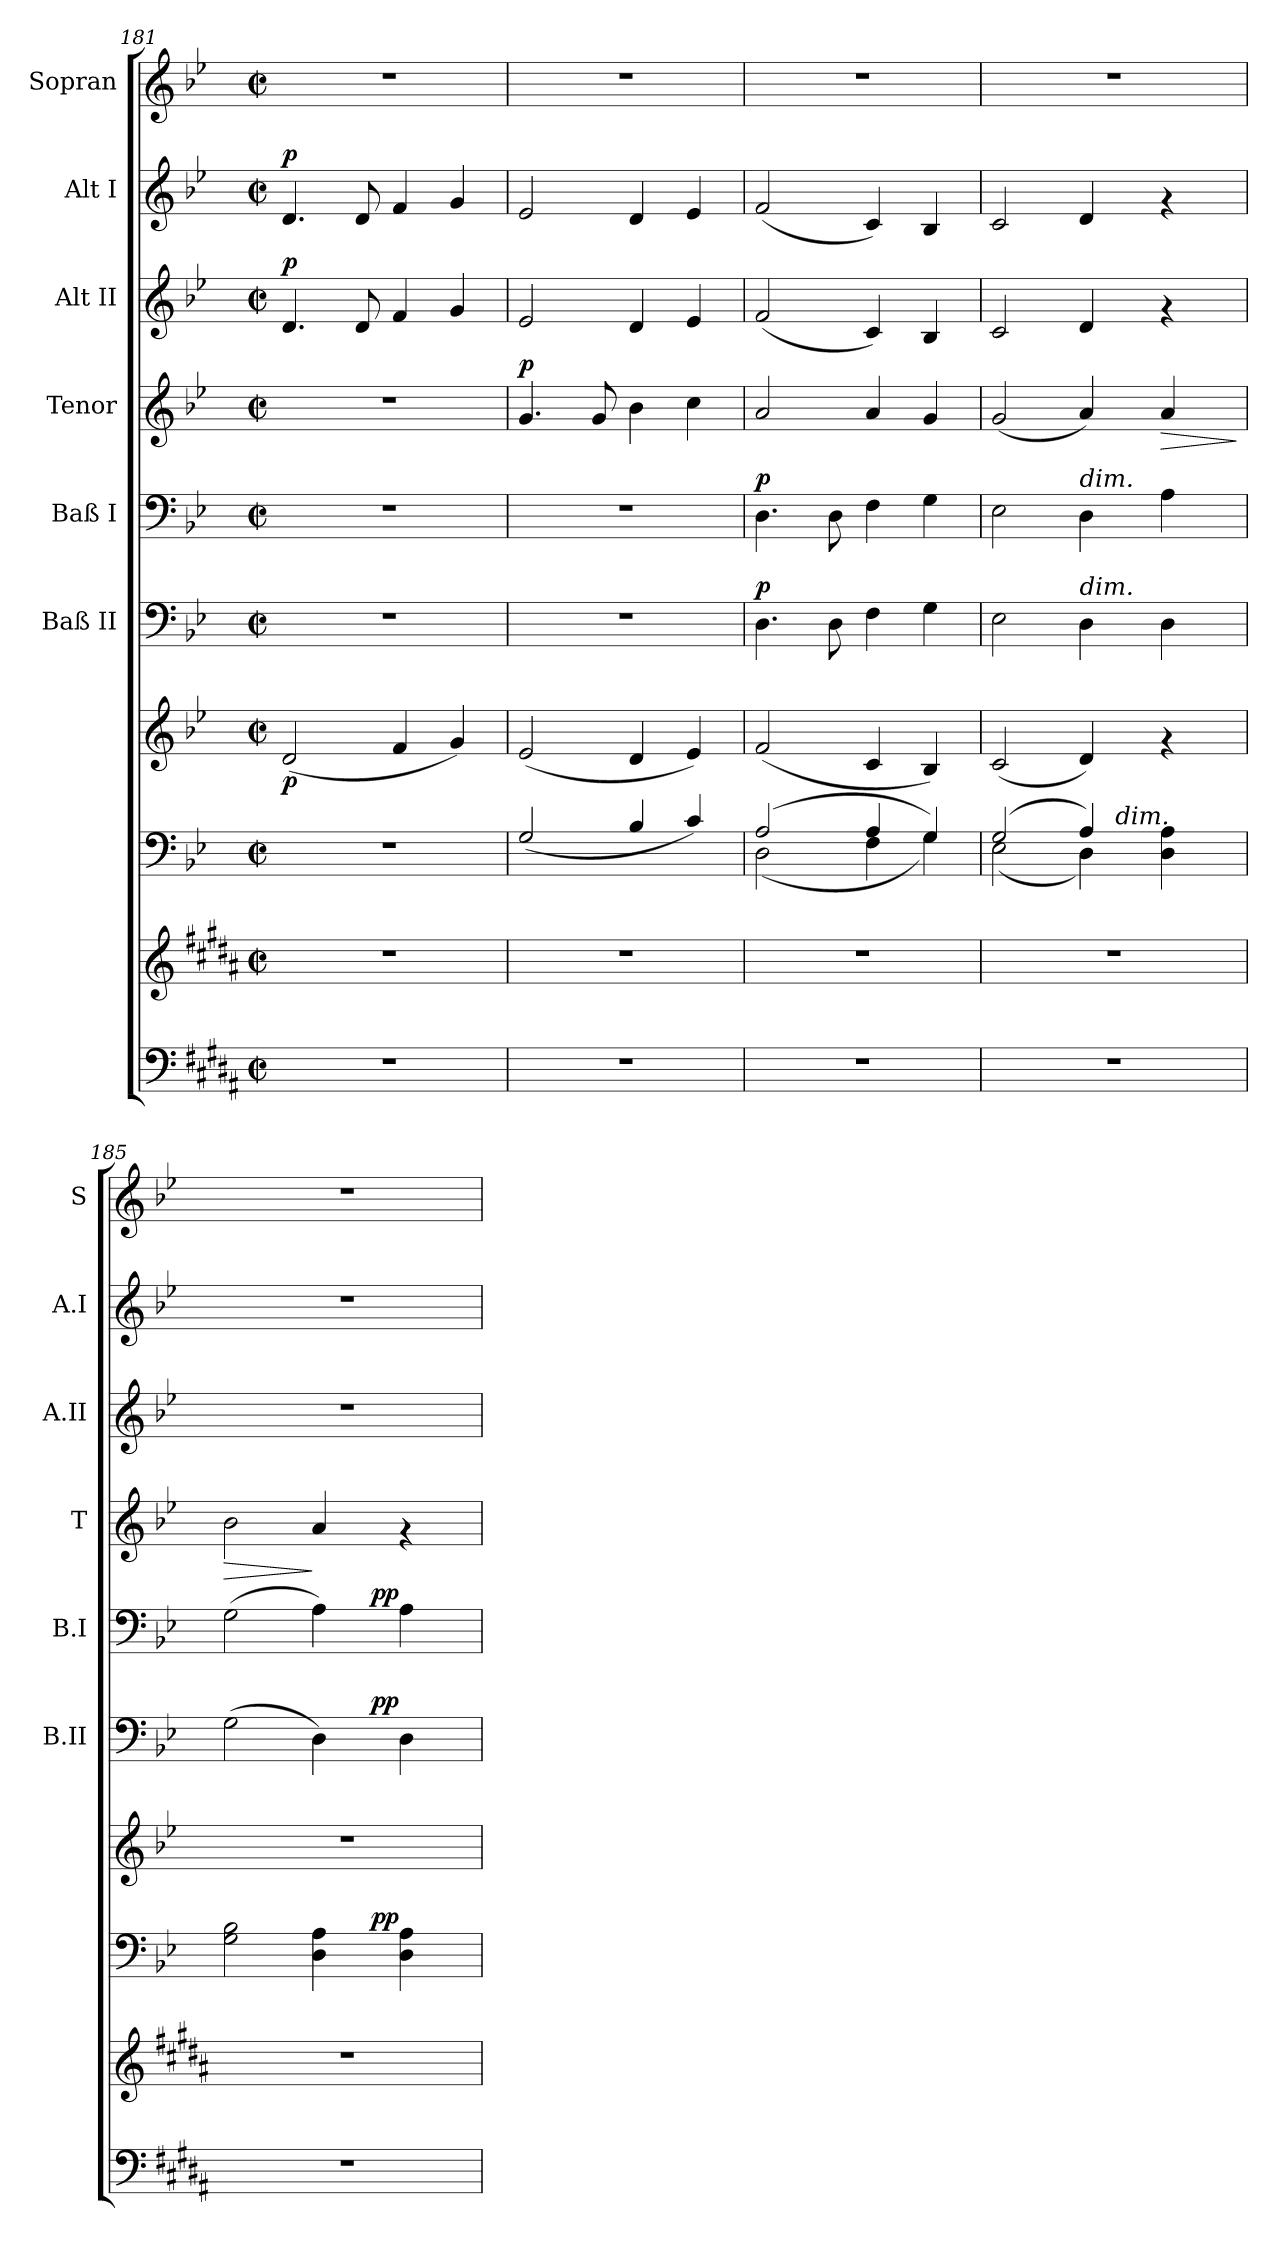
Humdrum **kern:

**kern	**kern	**kern	**dynam	**kern	**dynam	**kern	**dynam	**kern	**dynam	**kern	**dynam	**kern	**dynam	**kern	**dynam	**kern
*part10	*part9	*part8	*part8	*part7	*part7	*part6	*part6	*part5	*part5	*part4	*part4	*part3	*part3	*part2	*part2	*part1
*staff10	*staff9	*staff8	*staff8	*staff7	*staff7	*staff6	*staff6	*staff5	*staff5	*staff4	*staff4	*staff3	*staff3	*staff2	*staff2	*staff1
*	*	*	*	*	*	*I"Baß II	*	*I"Baß I	*	*I"Tenor	*	*I"Alt II	*	*I"Alt I	*	*I"Sopran
*	*	*	*	*	*	*I'B.II	*	*I'B.I	*	*I'T	*	*I'A.II	*	*I'A.I	*	*I'S
*clefF4	*clefG2	*clefF4	*	*clefG2	*	*clefF4	*	*clefF4	*	*clefG2	*	*clefG2	*	*clefG2	*	*clefG2
*k[f#c#g#d#a#]	*k[f#c#g#d#a#]	*k[b-e-]	*	*k[b-e-]	*	*k[b-e-]	*	*k[b-e-]	*	*k[b-e-]	*	*k[b-e-]	*	*k[b-e-]	*	*k[b-e-]
*B:	*B:	*B-:	*	*B-:	*	*B-:	*	*B-:	*	*B-:	*	*B-:	*	*B-:	*	*B-:
*M2/2	*M2/2	*M2/2	*	*M2/2	*	*M2/2	*	*M2/2	*	*M2/2	*	*M2/2	*	*M2/2	*	*M2/2
*met(c|)	*met(c|)	*met(c|)	*	*met(c|)	*	*met(c|)	*	*met(c|)	*	*met(c|)	*	*met(c|)	*	*met(c|)	*	*met(c|)
=181	=181	=181	=181	=181	=181	=181	=181	=181	=181	=181	=181	=181	=181	=181	=181	=181
!	!	!	!	!	!LO:DY:b	!	!	!	!	!	!	!	!LO:DY:a	!	!LO:DY:a	!
1r	1r	1r	.	(<2d/	p	1r	.	1r	.	1r	.	4.d/	p	4.d/	p	1r
.	.	.	.	.	.	.	.	.	.	.	.	8d/	.	8d/	.	.
.	.	.	.	4f/	.	.	.	.	.	.	.	4f/	.	4f/	.	.
.	.	.	.	4g/)	.	.	.	.	.	.	.	4g/	.	4g/	.	.
=182!	=182!	=182!	=182!	=182!	=182!	=182!	=182!	=182!	=182!	=182!	=182!	=182!	=182!	=182!	=182!	=182!
!	!	!	!	!	!	!	!	!	!	!	!LO:DY:a	!	!	!	!	!
1r	1r	(>2G/	.	(<2e-/	.	1r	.	1r	.	4.g/	p	2e-/	.	2e-/	.	1r
.	.	.	.	.	.	.	.	.	.	8g/	.	.	.	.	.	.
.	.	4B-/	.	4d/	.	.	.	.	.	4b-\	.	4d/	.	4d/	.	.
.	.	4c/)	.	4e-/)	.	.	.	.	.	4cc\	.	4e-/	.	4e-/	.	.
=183!	=183!	=183!	=183!	=183!	=183!	=183!	=183!	=183!	=183!	=183!	=183!	=183!	=183!	=183!	=183!	=183!
*	*	*^	*	*	*	*	*	*	*	*	*	*	*	*	*	*
!	!	!	!	!	!	!	!	!LO:DY:a	!	!LO:DY:a	!	!	!	!	!	!	!
1r	1r	(>2A/	(<2D\	.	(<2f/	.	4.D\	p	4.D\	p	2a/	.	(<2f/	.	(<2f/	.	1r
.	.	.	.	.	.	.	8D\	.	8D\	.	.	.	.	.	.	.	.
.	.	4A/	4F\	.	4c/	.	4F\	.	4F\	.	4a/	.	4c/)	.	4c/)	.	.
.	.	4G/)	4G\)	.	4B-/)	.	4G\	.	4G\	.	4g/	.	4B-/	.	4B-/	.	.
=184!	=184!	=184!	=184!	=184!	=184!	=184!	=184!	=184!	=184!	=184!	=184!	=184!	=184!	=184!	=184!	=184!	=184!
*	*	*	*^	*	*	*	*	*	*	*	*	*	*	*	*	*	*
1r	1r	(>2G/	(<2E-\	2ryy	.	(<2c/	.	2E-\	.	2E-\	.	(<2g/	.	2c/	.	2c/	.	1r
!	!	!	!	!	!	!	!	!	!	!LO:TX:a:i:t=dim.	!	!	!	!	!	!	!	!
!	!	!	!	!	!	!	!	!LO:TX:a:i:t=dim.	!	!	!	!	!	!	!	!	!	!
.	.	4A/)	4D\)	16ryy	.	4d/)	.	4D\	.	4D\	.	4a/)	.	4d/	.	4d/	.	.
.	.	.	.	64ryy	.	.	.	.	.	.	.	.	.	.	.	.	.	.
!	!	!	!	!LO:TX:a:i:t=dim.	!	!	!	!	!	!	!	!	!	!	!	!	!	!
.	.	.	.	4ryy	.	.	.	.	.	.	.	.	.	.	.	.	.	.
!	!	!	!	!	!	!	!	!	!	!	!	!	!LO:HP:b	!	!	!	!	!
.	.	4ryy	4D\ 4A\	.	.	4rf	.	4D\	.	4A\	.	4a/	>	4rf	.	4rf	.	.
.	.	.	.	8ryy	.	.	.	.	.	.	.	.	.	.	.	.	.	.
.	.	.	.	32.ryy	.	.	.	.	.	.	.	.	.	.	.	.	.	.
.	.	.	.	.	.	.	.	.	.	.	.	.	]	.	.	.	.	.
!!LO:PB:g=z
=185!	=185!	=185!	=185!	=185!	=185!	=185!	=185!	=185!	=185!	=185!	=185!	=185!	=185!	=185!	=185!	=185!	=185!	=185!
!	!	!	!	!	!	!	!	!	!	!	!	!	!LO:HP:b	!	!	!	!	!
*	*	*	*v	*v	*	*	*	*^	*	*^	*	*	*	*	*	*	*	*
1r	1r	2G\ 2B-\	2ryy	.	1r	.	(>2G\	2ryy	.	(>2G\	2ryy	.	2b-\	>	1r	.	1r	.	1r
.	.	4D\ 4A\	8ryy	.	.	.	4D\)	8ryy	.	4A\)	8ryy	.	4a/	]	.	.	.	.	.
.	.	.	32.ryy	.	.	.	.	32.ryy	.	.	32.ryy	.	.	.	.	.	.	.	.
!	!	!	!	!LO:DY:a	!	!	!	!	!LO:DY:a	!	!	!LO:DY:a	!	!	!	!	!	!	!
.	.	.	4ryy	pp	.	.	.	4ryy	pp	.	4ryy	pp	.	.	.	.	.	.	.
.	.	4D\ 4A\	.	.	.	.	4D\	.	.	4A\	.	.	4rf	.	.	.	.	.	.
.	.	.	16ryy	.	.	.	.	16ryy	.	.	16ryy	.	.	.	.	.	.	.	.
.	.	.	64ryy	.	.	.	.	64ryy	.	.	64ryy	.	.	.	.	.	.	.	.
*	*	*	*	*	*	*	*v	*v	*	*	*	*	*	*	*	*	*	*	*
*	*	*v	*v	*	*	*	*	*	*v	*v	*	*	*	*	*	*	*	*
=!	=!	=!	=!	=!	=!	=!	=!	=!	=!	=!	=!	=!	=!	=!	=!	=!
*-	*-	*-	*-	*-	*-	*-	*-	*-	*-	*-	*-	*-	*-	*-	*-	*-
